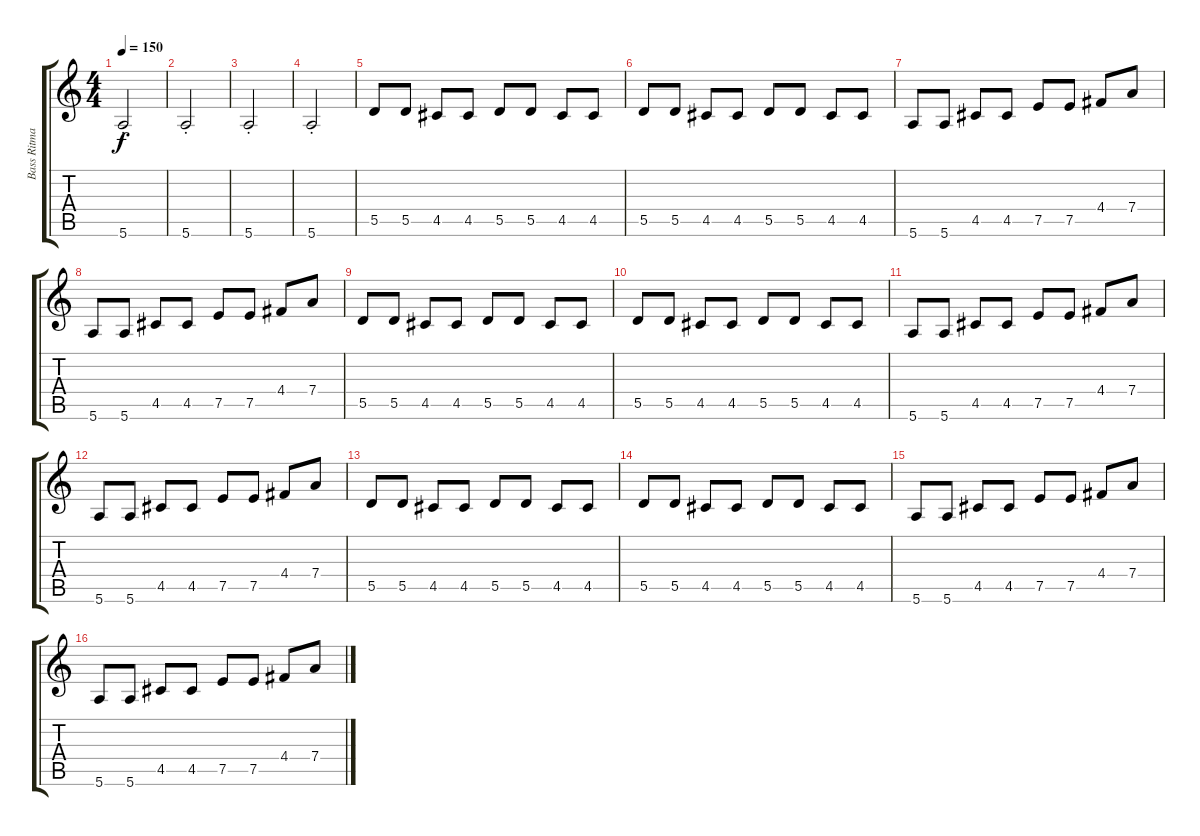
\track ("Bass Ritma" "Bass Ritma") {instrument electricbassfinger}
\staff {score tabs}
\tuning (E4 B3 G3 D3 A2 E2) {hide}
\ts (4 4)
\tempo 150
\clef g2
\ks c
5.6{st}.2{dy f} |
5.6{st}.2 |
5.6{st}.2 |
5.6{st}.2 |
5.5.8 5.5.8 4.5.8 4.5.8 5.5.8 5.5.8 4.5.8 4.5.8 |
5.5.8 5.5.8 4.5.8 4.5.8 5.5.8 5.5.8 4.5.8 4.5.8 |
5.6.8 5.6.8 4.5.8 4.5.8 7.5.8 7.5.8 4.4.8 7.4.8 |
5.6.8 5.6.8 4.5.8 4.5.8 7.5.8 7.5.8 4.4.8 7.4.8 |
5.5.8 5.5.8 4.5.8 4.5.8 5.5.8 5.5.8 4.5.8 4.5.8 |
5.5.8 5.5.8 4.5.8 4.5.8 5.5.8 5.5.8 4.5.8 4.5.8 |
5.6.8 5.6.8 4.5.8 4.5.8 7.5.8 7.5.8 4.4.8 7.4.8 |
5.6.8 5.6.8 4.5.8 4.5.8 7.5.8 7.5.8 4.4.8 7.4.8 |
5.5.8 5.5.8 4.5.8 4.5.8 5.5.8 5.5.8 4.5.8 4.5.8 |
5.5.8 5.5.8 4.5.8 4.5.8 5.5.8 5.5.8 4.5.8 4.5.8 |
5.6.8 5.6.8 4.5.8 4.5.8 7.5.8 7.5.8 4.4.8 7.4.8 |
5.6.8 5.6.8 4.5.8 4.5.8 7.5.8 7.5.8 4.4.8 7.4.8
